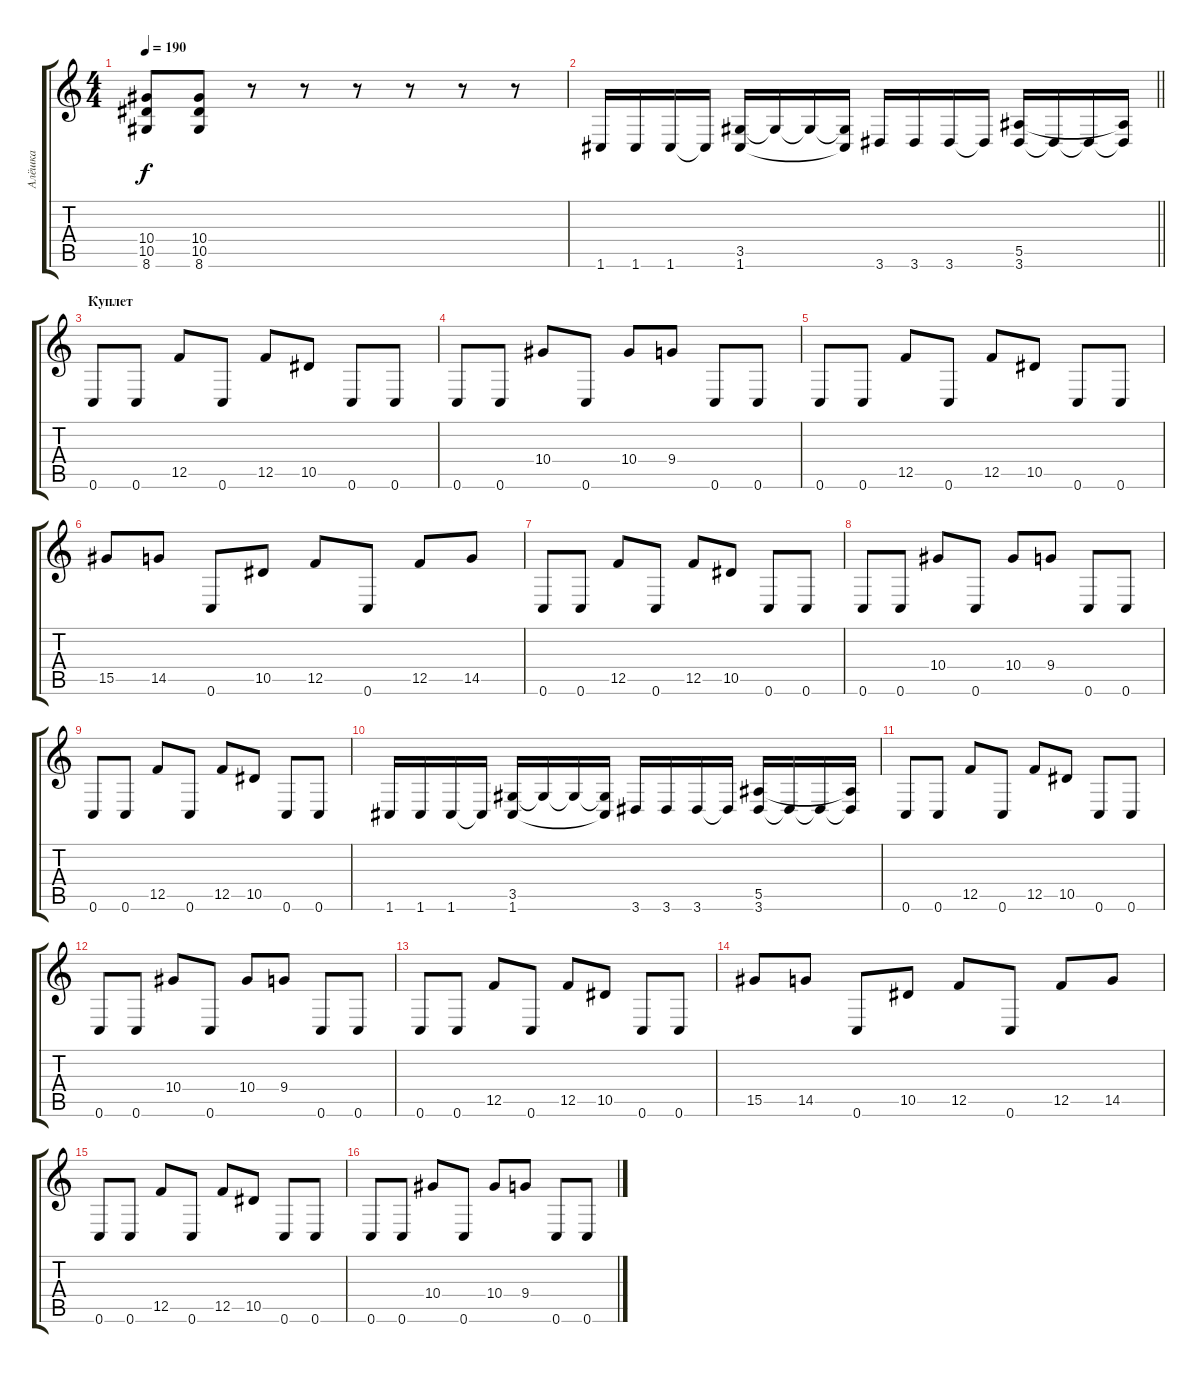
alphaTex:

\track ("Алёшка" "Алёшка") {instrument distortionguitar}
\staff {score tabs}
\tuning (C4 G3 Eb3 Bb2 F2 C2) {hide}
\ts (4 4)
\tempo 190
\clef g2
\ks c
(10.4 10.5 8.6).8{dy f} (10.4 10.5 8.6).8 r.8 r.8 r.8 r.8 r.8 r.8 |
\barLineRight lightlight
1.6.16 1.6.16 1.6.16 1.6{t}.16 (3.5 1.6).16 3.5{t}.16 3.5{t}.16 (3.5{t} 1.6{t}).16 3.6.16 3.6.16 3.6.16 3.6{t}.16 (5.5 3.6).16 3.6{t}.16 3.6{t}.16 (5.5{t} 3.6{t}).16 |
\section ("" "Куплет")
0.6.8 0.6.8 12.5.8 0.6.8 12.5.8 10.5.8 0.6.8 0.6.8 |
0.6.8 0.6.8 10.4.8 0.6.8 10.4.8 9.4.8 0.6.8 0.6.8 |
0.6.8 0.6.8 12.5.8 0.6.8 12.5.8 10.5.8 0.6.8 0.6.8 |
15.5.8 14.5.8 0.6.8 10.5.8 12.5.8 0.6.8 12.5.8 14.5.8 |
0.6.8 0.6.8 12.5.8 0.6.8 12.5.8 10.5.8 0.6.8 0.6.8 |
0.6.8 0.6.8 10.4.8 0.6.8 10.4.8 9.4.8 0.6.8 0.6.8 |
0.6.8 0.6.8 12.5.8 0.6.8 12.5.8 10.5.8 0.6.8 0.6.8 |
1.6.16 1.6.16 1.6.16 1.6{t}.16 (3.5 1.6).16 3.5{t}.16 3.5{t}.16 (3.5{t} 1.6{t}).16 3.6.16 3.6.16 3.6.16 3.6{t}.16 (5.5 3.6).16 3.6{t}.16 3.6{t}.16 (5.5{t} 3.6{t}).16 |
0.6.8 0.6.8 12.5.8 0.6.8 12.5.8 10.5.8 0.6.8 0.6.8 |
0.6.8 0.6.8 10.4.8 0.6.8 10.4.8 9.4.8 0.6.8 0.6.8 |
0.6.8 0.6.8 12.5.8 0.6.8 12.5.8 10.5.8 0.6.8 0.6.8 |
15.5.8 14.5.8 0.6.8 10.5.8 12.5.8 0.6.8 12.5.8 14.5.8 |
0.6.8 0.6.8 12.5.8 0.6.8 12.5.8 10.5.8 0.6.8 0.6.8 |
0.6.8 0.6.8 10.4.8 0.6.8 10.4.8 9.4.8 0.6.8 0.6.8
